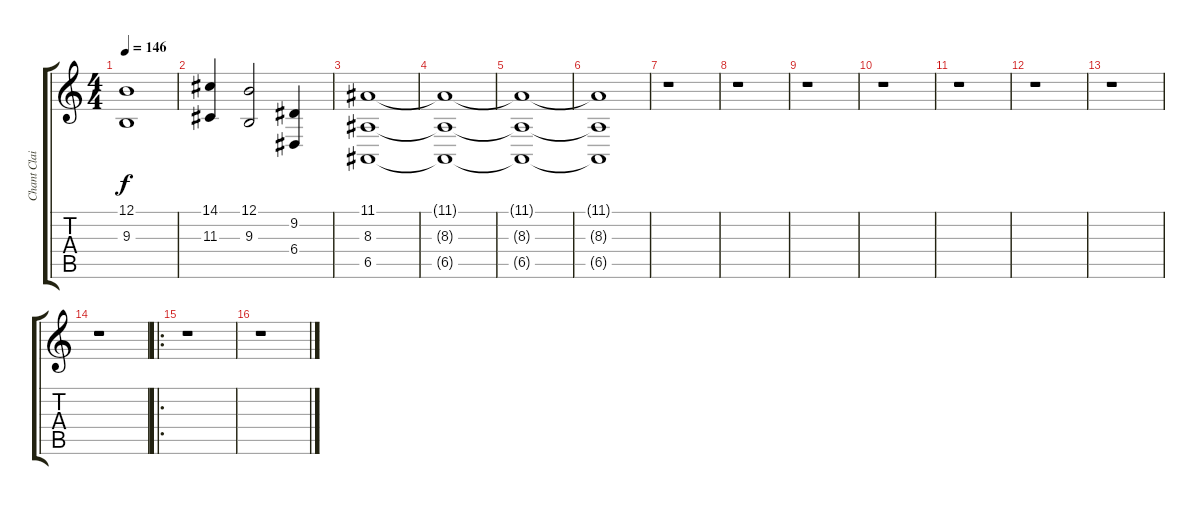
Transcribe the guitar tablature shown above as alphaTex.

\track ("Chant Clair" "Chant Clai") {instrument synthstrings1}
\staff {score tabs}
\tuning (B3 Gb3 D3 A2 E2 B1) {hide}
\ts (4 4)
\tempo 146
\clef g2
\ks c
(12.1{t} 9.3{t}).1{dy f} |
(14.1 11.3).4 (12.1 9.3).2 (9.2 6.4).4 |
(11.1 8.3 6.5).1 |
(11.1{t} 8.3{t} 6.5{t}).1 |
(11.1{t} 8.3{t} 6.5{t}).1 |
(11.1{t} 8.3{t} 6.5{t}).1 |
r.1 |
r.1 |
r.1 |
r.1 |
r.1 |
r.1 |
r.1 |
r.1 |
\ro
r.1 |
r.1
